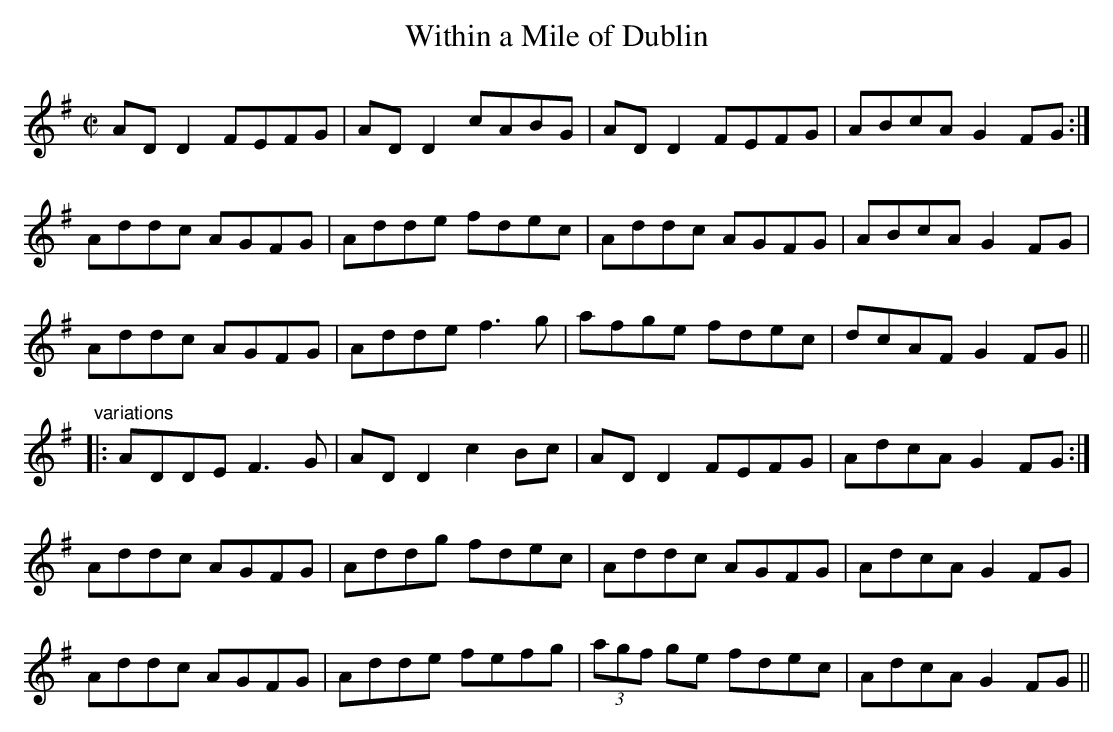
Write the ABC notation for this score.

X:1
T:Within a Mile of Dublin
M:C|
K:Dmix
ADD2 FEFG|ADD2 cABG|ADD2 FEFG|ABcA G2FG:|
Addc AGFG|Adde fdec|Addc AGFG|ABcA G2FG|
Addc AGFG|Adde f3g|afge fdec|dcAF G2FG||
"variations"
|:ADDE F3G|ADD2 c2Bc|ADD2 FEFG|AdcA G2FG:|
Addc AGFG|Addg fdec|Addc AGFG|AdcA G2FG|
Addc AGFG|Adde fefg|(3agf ge fdec|AdcA G2FG||
